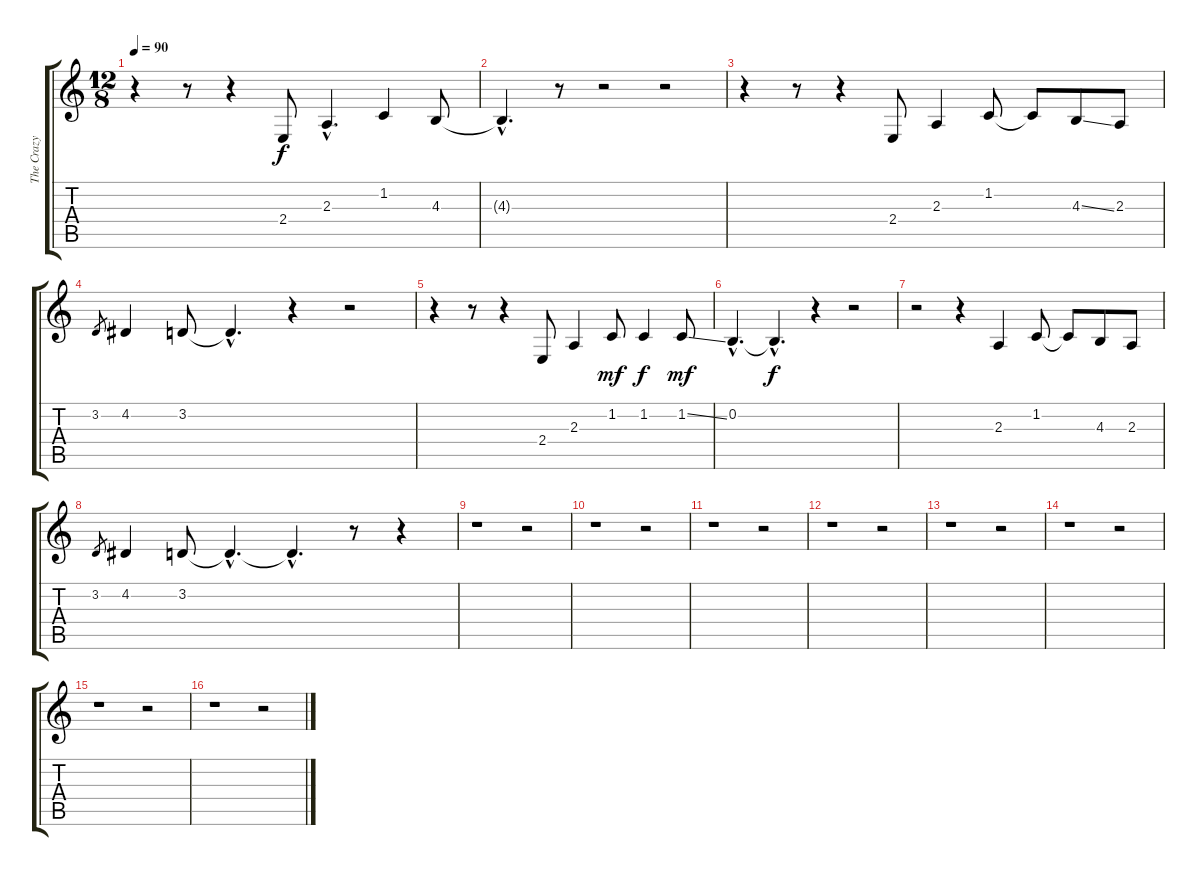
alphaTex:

\track ("The Crazy One" "The Crazy ") {instrument tangoaccordion}
\staff {score tabs}
\tuning (E4 B3 G3 D3 A2 E2) {hide}
\ts (12 8)
\tempo 90
\clef g2
\ks c
r.4{dy mf} r.8 r.4 2.4.8{dy f} 2.3{hac}.4{d} 1.2.4 4.3.8 |
4.3{hac t}.4{d} r.8 r.2 r.2 |
r.4 r.8 r.4 2.4.8 2.3.4 1.2.8 1.2{t}.8 4.3{ss}.8 2.3.8 |
3.2.8{gr} 4.2.4 3.2.8 3.2{hac t}.4{d} r.4 r.2 |
r.4 r.8 r.4 2.4.8 2.3.4 1.2.8{dy mf} 1.2.4{dy f} 1.2{ss}.8{dy mf} |
0.2{hac}.4{d} 0.2{hac t}.4{d dy f} r.4 r.2 |
r.2 r.4 2.3.4 1.2.8 1.2{t}.8 4.3.8 2.3.8 |
3.2.8{gr} 4.2.4 3.2.8 3.2{hac t}.4{d} 3.2{hac t}.4{d} r.8 r.4 |
r.1 r.2 |
r.1 r.2 |
r.1 r.2 |
r.1 r.2 |
r.1 r.2 |
r.1 r.2 |
r.1 r.2 |
r.1 r.2
